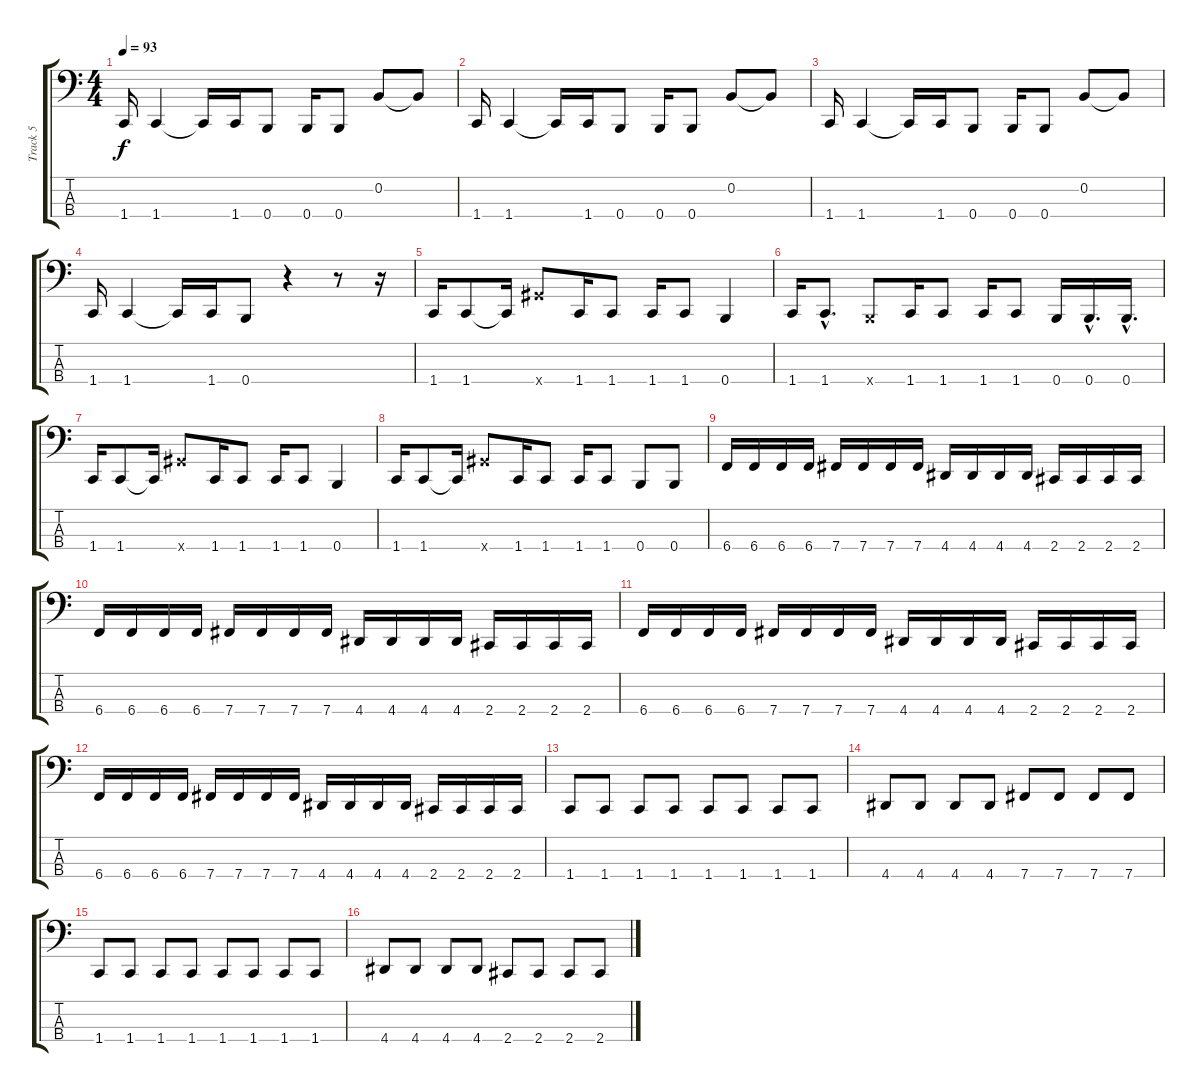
\track ("Track 5" "Track 5") {instrument electricbasspick}
\staff {score tabs}
\tuning (E2 B1 Gb1 B0) {hide}
\ts (4 4)
\tempo 93
\clef f4
\ks c
1.4.16{dy f balance 7} 1.4.4 1.4{t}.16 1.4.16 0.4.8 0.4.16 0.4.8 0.2.8 0.2{t}.8 |
1.4.16{balance 7} 1.4.4 1.4{t}.16 1.4.16 0.4.8 0.4.16 0.4.8 0.2.8 0.2{t}.8 |
1.4.16{balance 7} 1.4.4 1.4{t}.16 1.4.16 0.4.8 0.4.16 0.4.8 0.2.8 0.2{t}.8 |
1.4.16{balance 7} 1.4.4 1.4{t}.16 1.4.16 0.4.8 r.4 r.8 r.16 |
1.4.16{balance 8} 1.4.8 1.4{t}.16 9.4{x}.8 1.4.16 1.4.8 1.4.16 1.4.8 0.4.4 |
1.4.16 1.4{hac}.8{d} 0.4{x}.8 1.4.16 1.4.8 1.4.16 1.4.8 0.4.16 0.4{hac}.16{d} 0.4{hac}.16{d} |
1.4.16 1.4.8 1.4{t}.16 9.4{x}.8 1.4.16 1.4.8 1.4.16 1.4.8 0.4.4 |
1.4.16 1.4.8 1.4{t}.16 9.4{x}.8 1.4.16 1.4.8 1.4.16 1.4.8 0.4.8 0.4.8 |
6.4.16 6.4.16 6.4.16 6.4.16 7.4.16 7.4.16 7.4.16 7.4.16 4.4.16 4.4.16 4.4.16 4.4.16 2.4.16 2.4.16 2.4.16 2.4.16 |
6.4.16 6.4.16 6.4.16 6.4.16 7.4.16 7.4.16 7.4.16 7.4.16 4.4.16 4.4.16 4.4.16 4.4.16 2.4.16 2.4.16 2.4.16 2.4.16 |
6.4.16 6.4.16 6.4.16 6.4.16 7.4.16 7.4.16 7.4.16 7.4.16 4.4.16 4.4.16 4.4.16 4.4.16 2.4.16 2.4.16 2.4.16 2.4.16 |
6.4.16 6.4.16 6.4.16 6.4.16 7.4.16 7.4.16 7.4.16 7.4.16 4.4.16 4.4.16 4.4.16 4.4.16 2.4.16 2.4.16 2.4.16 2.4.16 |
1.4.8 1.4.8 1.4.8 1.4.8 1.4.8 1.4.8 1.4.8 1.4.8 |
4.4.8 4.4.8 4.4.8 4.4.8 7.4.8 7.4.8 7.4.8 7.4.8 |
1.4.8 1.4.8 1.4.8 1.4.8 1.4.8 1.4.8 1.4.8 1.4.8 |
4.4.8 4.4.8 4.4.8 4.4.8 2.4.8 2.4.8 2.4.8 2.4.8
